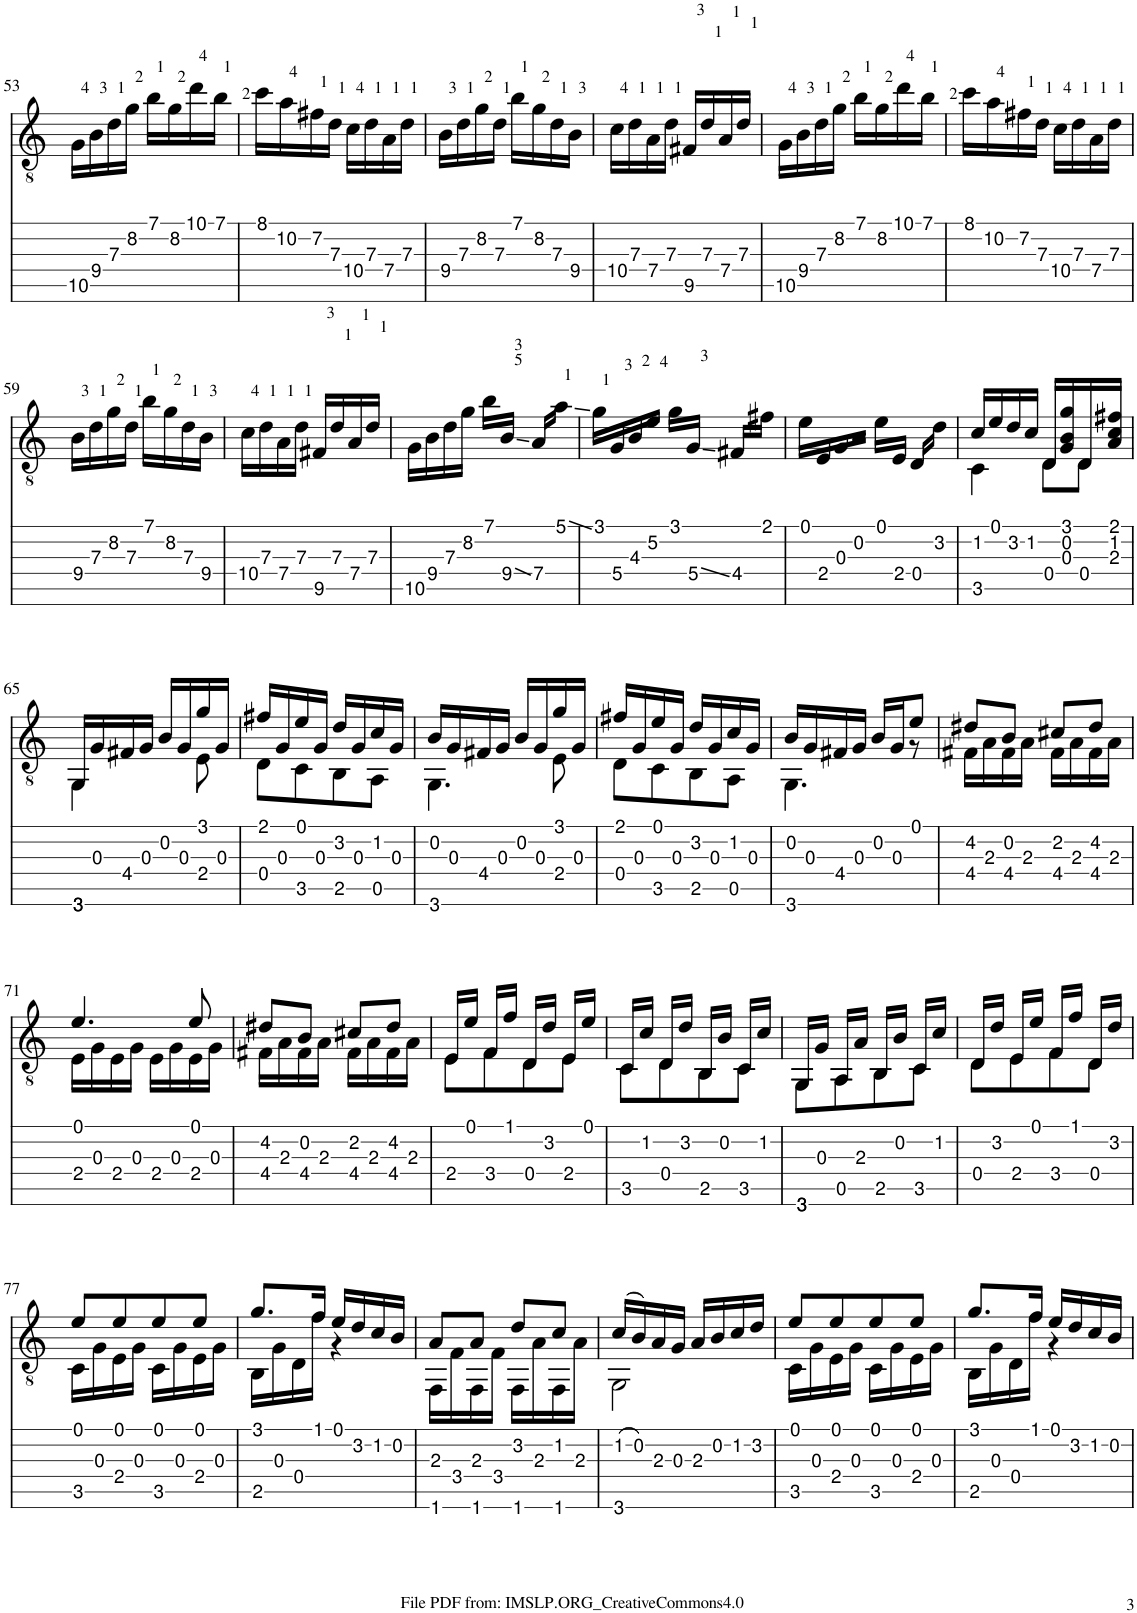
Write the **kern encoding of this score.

**kern	**kern
*part1	*part1
*staff2	*staff1
*I"Guitar	*
*I'Guit.	*
!!LO:PB:g=z
*	*clefGv2
*k[]	*k[]
*M2/4	*M2/4
=53	=53
16GLL	16G\LL
16BJ	16B\
16dL	16d\
16gJJ	16g\JJ
16bLL	16b\LL
16gJ	16g\
16ddL	16dd\
16bJJ	16b\JJ
=54	=54
16ccLL	16cc\LL
16aJ	16a\
16f#XL	16f#X\
16dJJ	16d\JJ
16cLL	16c\LL
16dJ	16d\
16AL	16A\
16dJJ	16d\JJ
=55	=55
16BLL	16B\LL
16dJ	16d\
16gL	16g\
16dJJ	16d\JJ
16bLL	16b\LL
16gJ	16g\
16dL	16d\
16BJJ	16B\JJ
=56	=56
16cLL	16c\LL
16dJ	16d\
16AL	16A\
16dJJ	16d\JJ
16F#XLL	16F#X/LL
16dJ	16d/
16AL	16A/
16dJJ	16d/JJ
=57	=57
16GLL	16G\LL
16BJ	16B\
16dL	16d\
16gJJ	16g\JJ
16bLL	16b\LL
16gJ	16g\
16ddL	16dd\
16bJJ	16b\JJ
=58	=58
16ccLL	16cc\LL
16aJ	16a\
16f#XL	16f#X\
16dJJ	16d\JJ
16cLL	16c\LL
16dJ	16d\
16AL	16A\
16dJJ	16d\JJ
!!LO:LB:g=z
=59	=59
16BLL	16B\LL
16dJ	16d\
16gL	16g\
16dJJ	16d\JJ
16bLL	16b\LL
16gJ	16g\
16dL	16d\
16BJJ	16B\JJ
=60	=60
16cLL	16c\LL
16dJ	16d\
16AL	16A\
16dJJ	16d\JJ
16F#XLL	16F#X/LL
16dJ	16d/
16AL	16A/
16dJJ	16d/JJ
=61	=61
16GLL	16G\LL
16BJ	16B\
16dL	16d\
16gJJ	16g\JJ
16bLL	16b\LL
16BJ	16B/JJ
16AL	16A/LL
16aJJ	16a\JJ
=62	=62
16gLL	16g\LL
16GJ	16G/
16BL	16B/
16eJJ	16e/JJ
16gLL	16g\LL
16GJ	16G/JJ
16F#XL	16F#X/LL
16f#XJJ	16f#X\JJ
=63	=63
16eLL	16e\LL
16EJ	16E/
16GL	16G/
16BJJ	16B/JJ
16eLL	16e\LL
16EJ	16E/JJ
16DL	16D/LL
16dJJ	16d\JJ
=64	=64
*^	*^
16cLL	4C	16c/LL	4C\
16eJ	.	16e/	.
16dL	.	16d/	.
16cJJ	.	16c/JJ	.
16DLL	8DL	16D/LL	8D\L
16G\ 16B\ 16g\J	.	16G/ 16B/ 16g/	.
16DL	8DJ	16D/	8D\J
16A\ 16c\ 16f#\JJ	.	16A/ 16c/ 16f#X/JJ	.
!!LO:LB:g=z	!!
=65	=65	=65	=65
16GGLL	4.GG	16GG/LL	4.GG\
16GJ	.	16G/	.
16F#L	.	16F#X/	.
16GJJ	.	16G/JJ	.
16BLL	.	16B/LL	.
16GJ	.	16G/	.
16gL	8E	16g/	8E\
16GJJ	.	16G/JJ	.
=66	=66	=66	=66
16f#LL	8DL	16f#X/LL	8D\L
16GJ	.	16G/	.
16eL	8CJ	16e/	8C\
16GJJ	.	16G/JJ	.
16dLL	8BBL	16d/LL	8BB\
16GJ	.	16G/	.
16cL	8AAJ	16c/	8AA\J
16GJJ	.	16G/JJ	.
=67	=67	=67	=67
16BLL	4.GG	16B/LL	4.GG\
16GJ	.	16G/	.
16F#L	.	16F#X/	.
16GJJ	.	16G/JJ	.
16BLL	.	16B/LL	.
16GJ	.	16G/	.
16gL	8E	16g/	8E\
16GJJ	.	16G/JJ	.
=68	=68	=68	=68
16f#LL	8DL	16f#X/LL	8D\L
16GJ	.	16G/	.
16eL	8CJ	16e/	8C\
16GJJ	.	16G/JJ	.
16dLL	8BBL	16d/LL	8BB\
16GJ	.	16G/	.
16cL	8AAJ	16c/	8AA\J
16GJJ	.	16G/JJ	.
=69	=69	=69	=69
16BLL	4.GG	16B/LL	4.GG\
16GJ	.	16G/	.
16F#L	.	16F#X/	.
16GJJ	.	16G/JJ	.
16BLL	.	16B/LL	.
16GJ	.	16G/J	.
8eJ	8r	8e/J	8r
=70	=70	=70	=70
8d#L	16F#LL	8d#X/L	16F#X\LL
.	16AJ	.	16A\
8BJ	16F#L	8B/J	16F#\
.	16AJJ	.	16A\JJ
8c#L	16F#LL	8c#X/L	16F#\LL
.	16AJ	.	16A\
8d#J	16F#L	8d#/J	16F#\
.	16AJJ	.	16A\JJ
!!LO:LB:g=z	!!
=71	=71	=71	=71
4.e	16ELL	4.e/	16E\LL
.	16GJ	.	16G\
.	16EL	.	16E\
.	16GJJ	.	16G\JJ
.	16ELL	.	16E\LL
.	16GJ	.	16G\
8e	16EL	8e/	16E\
.	16GJJ	.	16G\JJ
=72	=72	=72	=72
8d#L	16F#LL	8d#X/L	16F#X\LL
.	16AJ	.	16A\
8BJ	16F#L	8B/J	16F#\
.	16AJJ	.	16A\JJ
8c#L	16F#LL	8c#X/L	16F#\LL
.	16AJ	.	16A\
8d#J	16F#L	8d#/J	16F#\
.	16AJJ	.	16A\JJ
=73	=73	=73	=73
16ELL	8EL	16E/LL	8E\L
16eJ	.	16e/JJ	.
16FL	8FJ	16F/LL	8F\
16fJJ	.	16f/JJ	.
16DLL	8DL	16D/LL	8D\
16dJ	.	16d/JJ	.
16EL	8EJ	16E/LL	8E\J
16eJJ	.	16e/JJ	.
=74	=74	=74	=74
16CLL	8CL	16C/LL	8C\L
16cJ	.	16c/JJ	.
16DL	8DJ	16D/LL	8D\
16dJJ	.	16d/JJ	.
16BBLL	8BBL	16BB/LL	8BB\
16BJ	.	16B/JJ	.
16CL	8CJ	16C/LL	8C\J
16cJJ	.	16c/JJ	.
=75	=75	=75	=75
16GGLL	8GGL	16GG/LL	8GG\L
16GJ	.	16G/JJ	.
16AAL	8AAJ	16AA/LL	8AA\
16AJJ	.	16A/JJ	.
16BBLL	8BBL	16BB/LL	8BB\
16BJ	.	16B/JJ	.
16CL	8CJ	16C/LL	8C\J
16cJJ	.	16c/JJ	.
=76	=76	=76	=76
16DLL	8DL	16D/LL	8D\L
16dJ	.	16d/JJ	.
16EL	8EJ	16E/LL	8E\
16eJJ	.	16e/JJ	.
16FLL	8FL	16F/LL	8F\
16fJ	.	16f/JJ	.
16DL	8DJ	16D/LL	8D\J
16dJJ	.	16d/JJ	.
!!LO:LB:g=z	!!
=77	=77	=77	=77
8eL	16CLL	8e/L	16C\LL
.	16GJ	.	16G\
8eJ	16EL	8e/	16E\
.	16GJJ	.	16G\JJ
8eL	16CLL	8e/	16C\LL
.	16GJ	.	16G\
8eJ	16EL	8e/J	16E\
.	16GJJ	.	16G\JJ
=78	=78	=78	=78
8.gL	16BBLL	8.g/L	16BB\LL
.	16GJ	.	16G\
.	16DL	.	16D\
16fJk	16fJJ	16f/Jk	16f\JJ
16eLL	4r	16e/LL	4r
16dJ	.	16d/	.
16cL	.	16c/	.
16BJJ	.	16B/JJ	.
=79	=79	=79	=79
8AL	16FFLL	8A/L	16FF\LL
.	16FJ	.	16F\
8AJ	16FFL	8A/J	16FF\
.	16FJJ	.	16F\JJ
8dL	16FFLL	8d/L	16FF\LL
.	16AJ	.	16A\
8cJ	16FFL	8c/J	16FF\
.	16AJJ	.	16A\JJ
=80	=80	=80	=80
16cLL	2GG	(16c/LL	2GG\
16BJ	.	16B/)	.
16AL	.	16A/	.
16GJJ	.	16G/JJ	.
16ALL	.	16A/LL	.
16BJ	.	16B/	.
16cL	.	16c/	.
16dJJ	.	16d/JJ	.
=81	=81	=81	=81
8eL	16CLL	8e/L	16C\LL
.	16GJ	.	16G\
8eJ	16EL	8e/	16E\
.	16GJJ	.	16G\JJ
8eL	16CLL	8e/	16C\LL
.	16GJ	.	16G\
8eJ	16EL	8e/J	16E\
.	16GJJ	.	16G\JJ
=82	=82	=82	=82
8.gL	16BBLL	8.g/L	16BB\LL
.	16GJ	.	16G\
.	16DL	.	16D\
16fJk	16fJJ	16f/Jk	16f\JJ
16eLL	4r	16e/LL	4r
16dJ	.	16d/	.
16cL	.	16c/	.
16BJJ	.	16B/JJ	.
*v	*v	*	*
*	*v	*v
=	=
*-	*-
